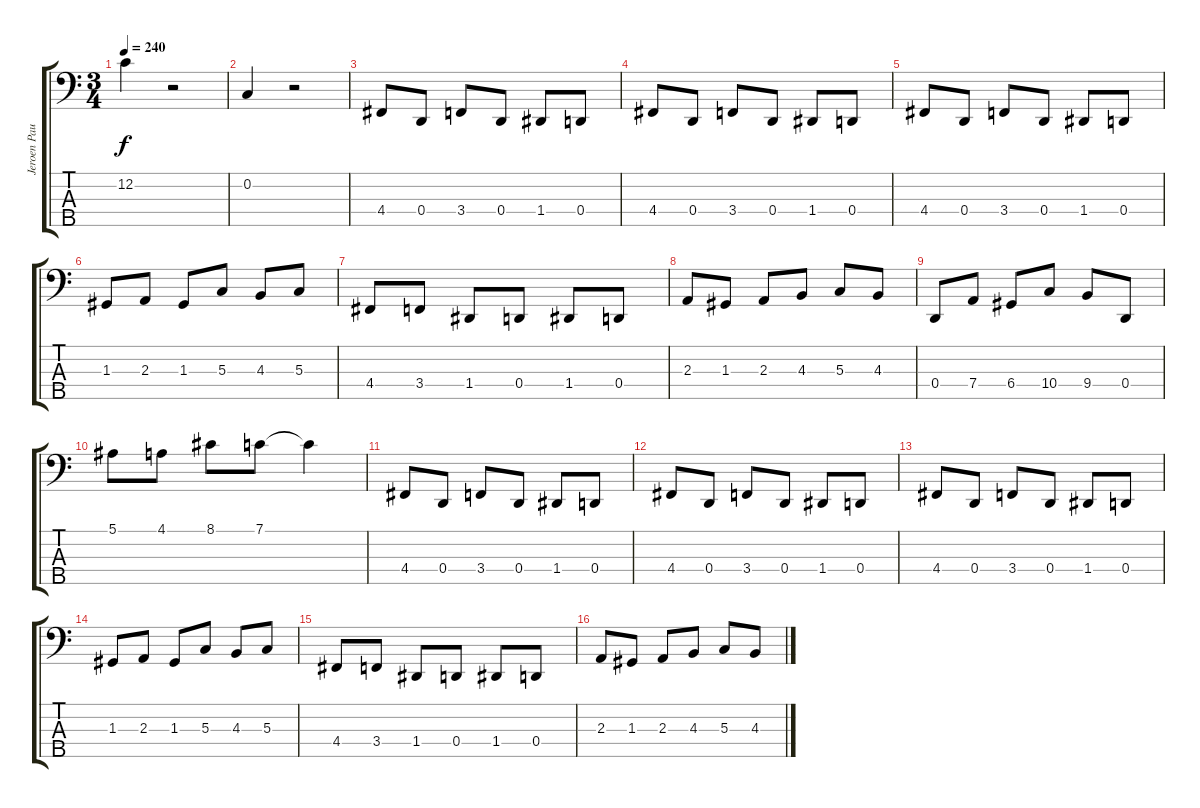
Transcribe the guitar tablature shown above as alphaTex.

\track ("Jeroen Paul Thesseling - bass" "Jeroen Pau") {instrument fretlessbass}
\staff {score tabs}
\tuning (F2 C2 G1 D1 A0) {hide}
\ts (3 4)
\tempo 240
\clef f4
\ks c
12.2.4{dy f} r.2 |
0.2.4 r.2 |
4.4.8 0.4.8 3.4.8 0.4.8 1.4.8 0.4.8 |
4.4.8 0.4.8 3.4.8 0.4.8 1.4.8 0.4.8 |
4.4.8 0.4.8 3.4.8 0.4.8 1.4.8 0.4.8 |
1.3.8 2.3.8 1.3.8 5.3.8 4.3.8 5.3.8 |
4.4.8 3.4.8 1.4.8 0.4.8 1.4.8 0.4.8 |
2.3.8 1.3.8 2.3.8 4.3.8 5.3.8 4.3.8 |
0.4.8 7.4.8 6.4.8 10.4.8 9.4.8 0.4.8 |
5.1.8 4.1.8 8.1.8 7.1.8 7.1{t}.4 |
4.4.8 0.4.8 3.4.8 0.4.8 1.4.8 0.4.8 |
4.4.8 0.4.8 3.4.8 0.4.8 1.4.8 0.4.8 |
4.4.8 0.4.8 3.4.8 0.4.8 1.4.8 0.4.8 |
1.3.8 2.3.8 1.3.8 5.3.8 4.3.8 5.3.8 |
4.4.8 3.4.8 1.4.8 0.4.8 1.4.8 0.4.8 |
2.3.8 1.3.8 2.3.8 4.3.8 5.3.8 4.3.8
